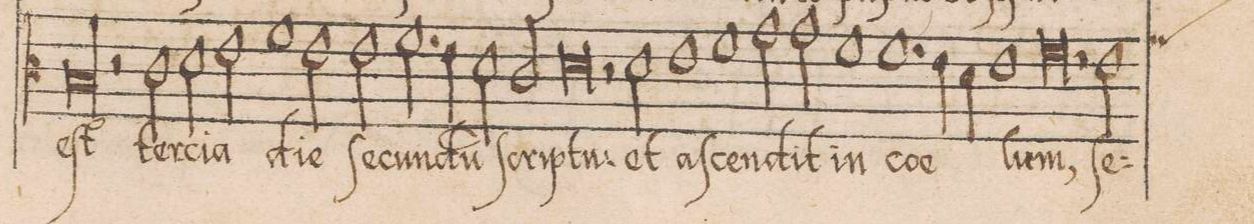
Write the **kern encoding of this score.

**kern	**text
*I"CANTVS	*
*clefC3	*
*k[]	*
*met(C|)	*
*M2/1	*
00B/	eſt
=75-	=75-
=76-	=76-
2r	.
2c\	ter-
2d\	-ci-
2e\	-a
=77-	=77-
1f\	di-
2e\	-ae
2e\	ſ(e)-
=78-	=78-
2.f\	-c(un)-
4e\	-d(u)m
2d\	ſcri-
2c/	-ptu-
=79-	=79-
0d\	-ras
=80-	=80-
2r	.
2d\	(et)
1e\	a-
=81-	=81-
1f\	-ſcen-
2g\	.
*custos:f	*
2g\	-d(i)t
=82-	=82-
1f\	in
1.f\	cae-
=83-	=83-
4e\	-lum
4d\	.
1e\	.
=84-	=84-
0f\	.
=85-	=85-
2r	.
2e\	ſe-
*-	*-
